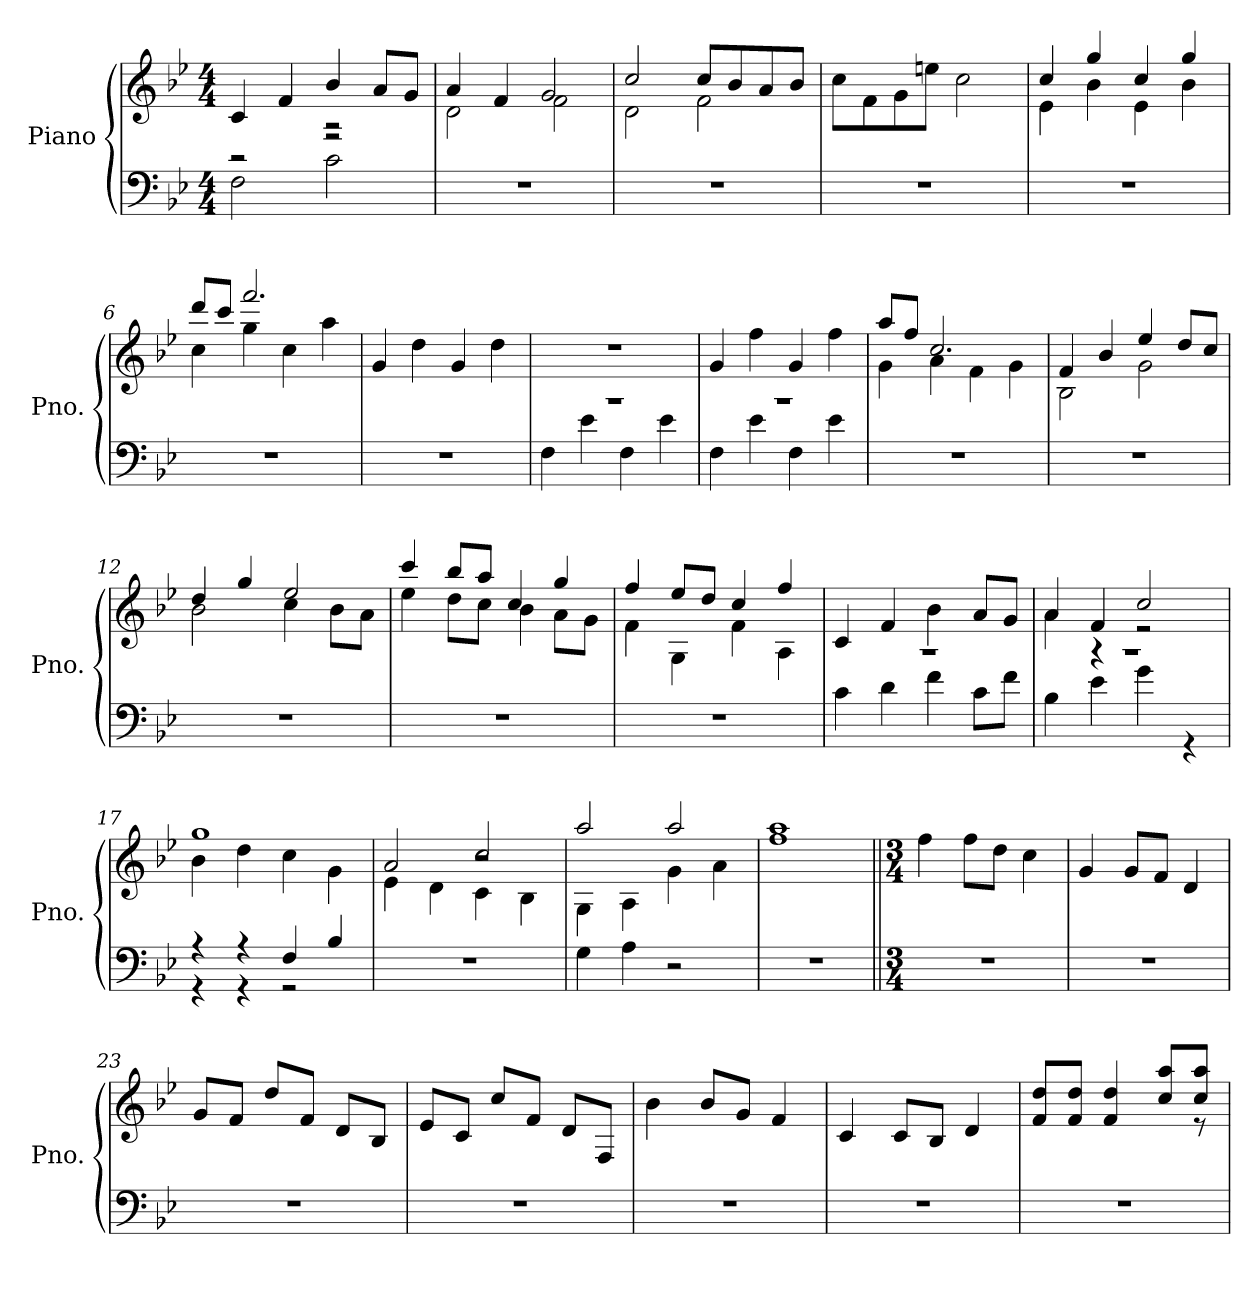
**kern	**kern
*part1	*part1
*staff2	*staff1
*I"Piano	*
*I'Pno.	*
*clefF4	*clefG2
*k[b-e-]	*k[b-e-]
*M4/4	*M4/4
*MM90	*MM90
=1	=1
*^	*^
2r	2F\	4c/	2ryy
.	.	4f/	.
2r	2c\	4b-/	2r
.	.	8a/L	.
.	.	8g/J	.
*v	*v	*	*
=2	=2	=2
1r	4a/	2d\
.	4f/	.
.	2g/	2f\
=3	=3	=3
1r	2cc/	2d\
.	8cc/L	2f\
.	8b-/	.
.	8a/	.
.	8b-/J	.
*	*v	*v
=4	=4
1r	8cc\L
.	8f\
.	8g\
.	8een\J
.	2cc\
=5	=5
*	*^
1r	4cc/	4e-\
.	4gg/	4b-\
.	4cc/	4e-\
.	4gg/	4b-\
=6	=6	=6
1r	8ddd/L	4cc\
.	8ccc/J	.
.	2.fff/	4gg\
.	.	4cc\
.	.	4aa\
*	*v	*v
=7	=7
1r	4g/
.	4dd\
.	4g/
.	4dd\
!!LO:LB:g=z
=8	=8
*^	*
1r	4F\	1r
.	4e-\	.
.	4F\	.
.	4e-\	.
=9	=9	=9
1r	4F\	4g/
.	4e-\	4ff\
.	4F\	4g/
.	4e-\	4ff\
*v	*v	*
=10	=10
*	*^
1r	8aa/L	4g\
.	8ff/J	.
.	2.cc/	4a\
.	.	4f\
.	.	4g\
=11	=11	=11
1r	4f/	2B-\
.	4b-/	.
.	4ee-/	2g\
.	8dd/L	.
.	8cc/J	.
=12	=12	=12
1r	4dd/	2b-\
.	4gg/	.
.	2ee-/	4cc\
.	.	8b-\L
.	.	8a\J
=13	=13	=13
1r	4ccc/	4ee-\
.	8bb-/L	8dd\L
.	8aa/J	8cc\J
.	4cc/	4b-\
.	4gg/	8a\L
.	.	8g\J
=14	=14	=14
1r	4ff/	4f\
.	8ee-/L	4G\
.	8dd/J	.
.	4cc/	4f\
.	4ff/	4A\
*	*v	*v
!!LO:LB:g=z
=15	=15
*^	*
1r	4c\	4c/
.	4d\	4f/
.	4f\	4b-\
.	8c\L	8a/L
.	8f\J	8g/J
=16	=16	=16
*	*	*^
1r	4B-\	4a/	4a\
.	4e-\	4f/	4r
.	4g\	2cc/	2r
.	4r	.	.
=17	=17	=17	=17
4r	4r	1gg	4b-\
4r	4r	.	4dd\
4F/	2r	.	4cc\
4B-/	.	.	4g\
*v	*v	*	*
=18	=18	=18
*	*	*^
1r	2a/	4e-\	2ryy
.	.	4d\	.
.	2cc/	4c\	2r
.	.	4B-\	.
*	*	*v	*v
=19	=19	=19
4G\	2aa/	4G\
4A\	.	4A\
2r	2aa/	4g\
.	.	4a\
=20	=20	=20
1r	1aa	1ff
*	*v	*v
=21||	=21||
*M3/4	*M3/4
2.r	4ff\
.	8ff\L
.	8dd\J
.	4cc\
=22	=22
2.r	4g/
.	8g/L
.	8f/J
.	4d/
!!LO:LB:g=z
=23	=23
2.r	8g/L
.	8f/J
.	8dd/L
.	8f/J
.	8d/L
.	8B-/J
=24	=24
2.r	8e-/L
.	8c/J
.	8cc/L
.	8f/J
.	8d/L
.	8F/J
=25	=25
2.r	4b-\
.	8b-/L
.	8g/J
.	4f/
=26	=26
2.r	4c/
.	8c/L
.	8B-/J
.	4d/
=27	=27
*	*^
2.r	8f/ 8dd/L	8ryy
*	*v	*v
.	8f/ 8dd/J
.	4f/ 4dd/
.	8cc/ 8aa/L
*	*^
.	8cc/ 8aa/J	8r
*	*v	*v
=	=
*-	*-
